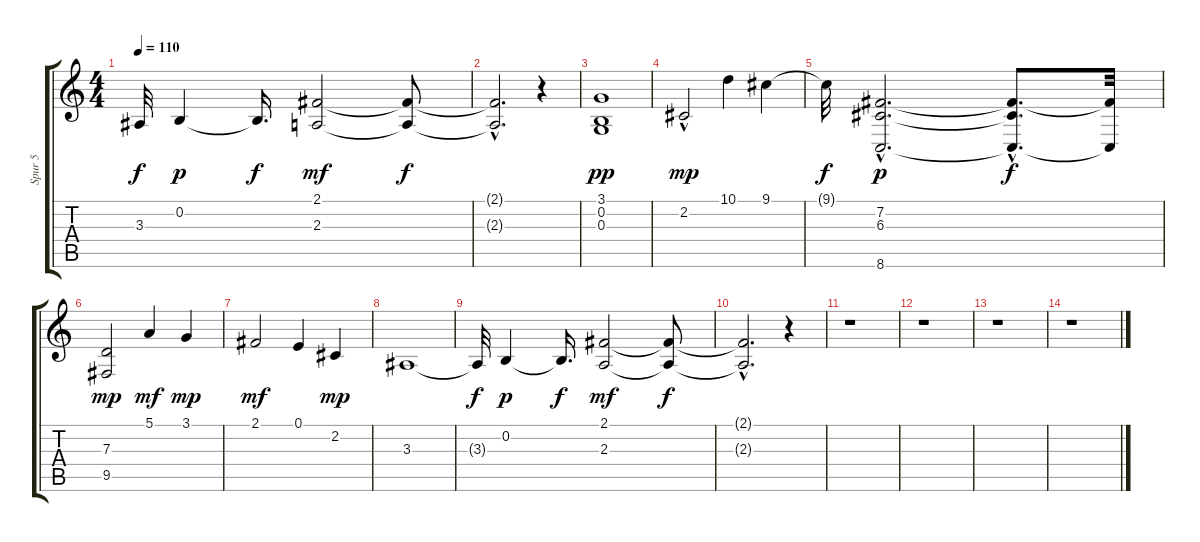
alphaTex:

\track ("Spur 5" "Spur 5") {instrument fx7echoes}
\staff {score tabs}
\tuning (E4 B3 G3 D3 A2 E2) {hide}
\ts (4 4)
\tempo 110
\clef g2
\ks c
3.3{t}.32{dy f} 0.2.4{dy p} 0.2{t}.16{d dy f} (2.1 2.3).2{dy mf} (2.1{t} 2.3{t}).8{dy f} |
(2.1{hac t} 2.3{hac t}).2{d} r.4 |
(3.1 0.2 0.3).1{dy pp} |
2.2{hac}.2{dy mp} 10.1.4 9.1.4 |
9.1{t}.32{dy f} (7.2{hac} 6.3{hac} 8.6{hac}).2{d dy p} (7.2{hac t} 6.3{hac t} 8.6{hac t}).8{d dy f} (7.2{t} 8.6{t}).32 |
(7.3 9.5).2{dy mp} 5.1.4{dy mf} 3.1.4{dy mp} |
2.1.2{dy mf} 0.1.4 2.2.4{dy mp} |
3.3.1 |
3.3{t}.32{dy f} 0.2.4{dy p} 0.2{t}.16{d dy f} (2.1 2.3).2{dy mf} (2.1{t} 2.3{t}).8{dy f} |
(2.1{hac t} 2.3{hac t}).2{d} r.4 |
r.1 |
r.1 |
r.1 |
r.1
